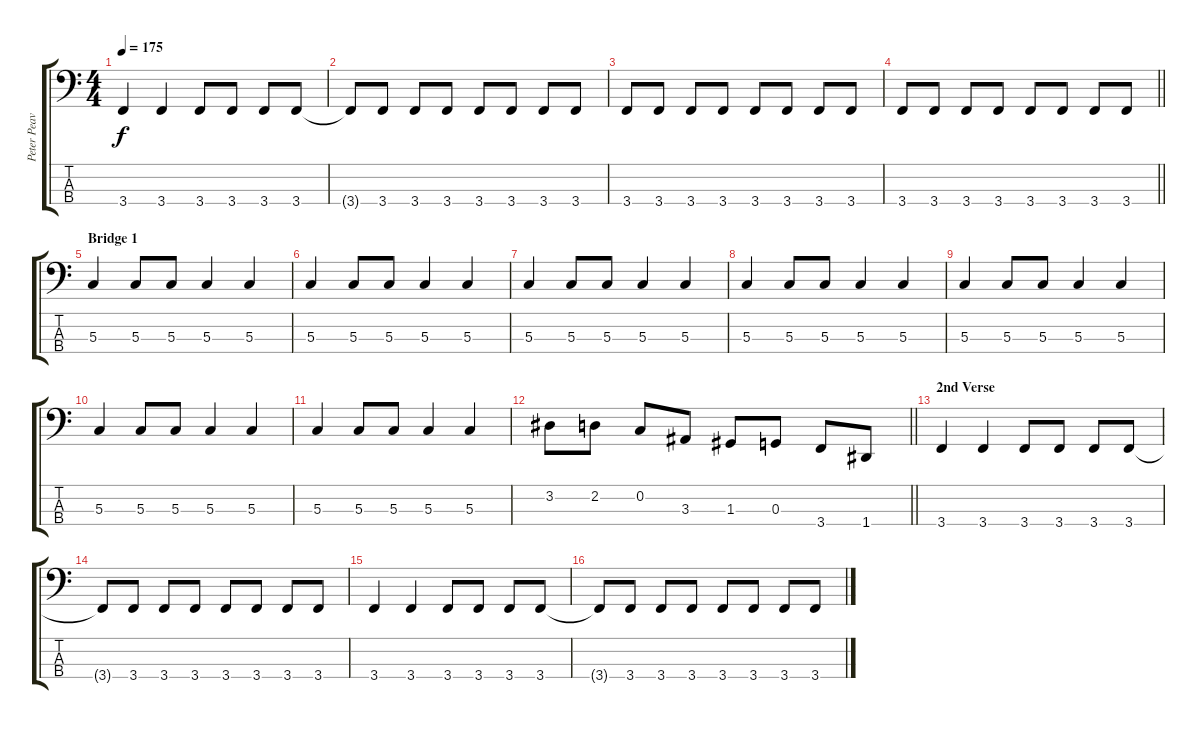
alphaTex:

\track ("Peter Peavy Wagner" "Peter Peav") {instrument electricbasspick}
\staff {score tabs}
\tuning (F2 C2 G1 D1) {hide}
\ts (4 4)
\tempo 175
\clef f4
\ks c
3.4.4{dy f} 3.4.4 3.4.8 3.4.8 3.4.8 3.4.8 |
3.4{t}.8 3.4.8 3.4.8 3.4.8 3.4.8 3.4.8 3.4.8 3.4.8 |
3.4.8 3.4.8 3.4.8 3.4.8 3.4.8 3.4.8 3.4.8 3.4.8 |
\barLineRight lightlight
3.4.8 3.4.8 3.4.8 3.4.8 3.4.8 3.4.8 3.4.8 3.4.8 |
\section ("" "Bridge 1")
5.3.4 5.3.8 5.3.8 5.3.4 5.3.4 |
5.3.4 5.3.8 5.3.8 5.3.4 5.3.4 |
5.3.4 5.3.8 5.3.8 5.3.4 5.3.4 |
5.3.4 5.3.8 5.3.8 5.3.4 5.3.4 |
5.3.4 5.3.8 5.3.8 5.3.4 5.3.4 |
5.3.4 5.3.8 5.3.8 5.3.4 5.3.4 |
5.3.4 5.3.8 5.3.8 5.3.4 5.3.4 |
\barLineRight lightlight
3.2.8 2.2.8 0.2.8 3.3.8 1.3.8 0.3.8 3.4.8 1.4.8 |
\section ("" "2nd Verse")
3.4.4 3.4.4 3.4.8 3.4.8 3.4.8 3.4.8 |
3.4{t}.8 3.4.8 3.4.8 3.4.8 3.4.8 3.4.8 3.4.8 3.4.8 |
3.4.4 3.4.4 3.4.8 3.4.8 3.4.8 3.4.8 |
3.4{t}.8 3.4.8 3.4.8 3.4.8 3.4.8 3.4.8 3.4.8 3.4.8
